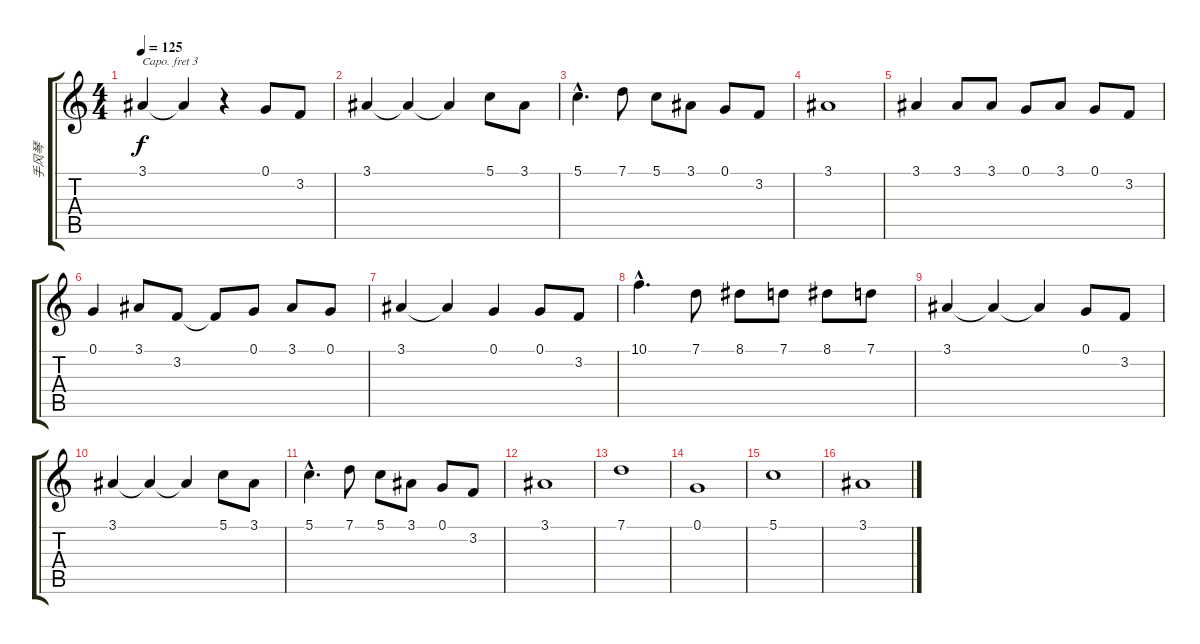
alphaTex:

\track ("手风琴" "手风琴") {instrument accordion}
\staff {score tabs}
\capo 3
\tuning (E4 B3 G3 D3 A2 E2) {hide}
\ts (4 4)
\tempo 125
\clef g2
\ks c
3.1.4{dy f} 3.1{t}.4 r.4 0.1.8 3.2.8 |
3.1.4 3.1{t}.4 3.1{t}.4 5.1.8 3.1.8 |
5.1{hac}.4{d} 7.1.8 5.1.8 3.1.8 0.1.8 3.2.8 |
3.1.1 |
3.1.4 3.1.8 3.1.8 0.1.8 3.1.8 0.1.8 3.2.8 |
0.1.4 3.1.8 3.2.8 3.2{t}.8 0.1.8 3.1.8 0.1.8 |
3.1.4 3.1{t}.4 0.1.4 0.1.8 3.2.8 |
10.1{hac}.4{d} 7.1.8 8.1.8 7.1.8 8.1.8 7.1.8 |
3.1.4 3.1{t}.4 3.1{t}.4 0.1.8 3.2.8 |
3.1.4 3.1{t}.4 3.1{t}.4 5.1.8 3.1.8 |
5.1{hac}.4{d} 7.1.8 5.1.8 3.1.8 0.1.8 3.2.8 |
3.1.1 |
7.1.1{volume 6} |
0.1.1 |
5.1.1 |
3.1.1
